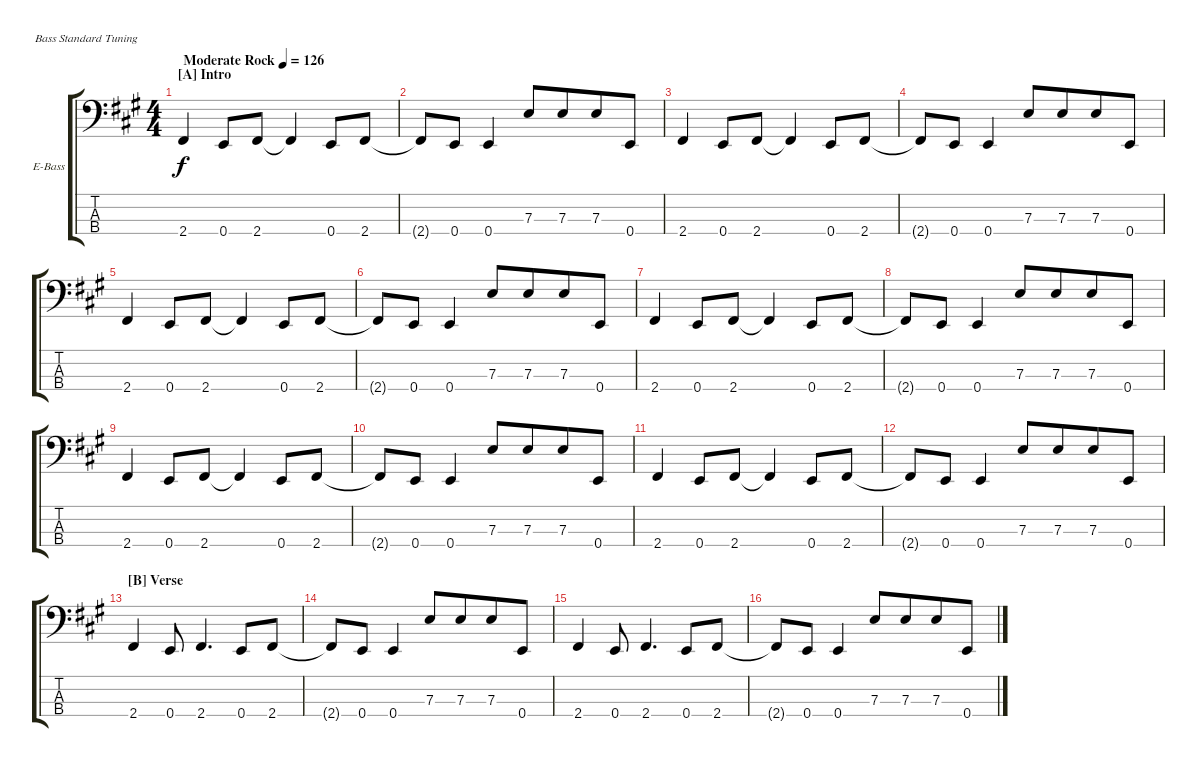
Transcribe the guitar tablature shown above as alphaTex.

\defaultSystemsLayout 4
\bracketExtendMode groupsimilarinstruments
\firstSystemTrackNameOrientation horizontal
\otherSystemsTrackNameOrientation horizontal
\track ("Electric Bass" "E-Bass") {instrument electricbassfinger}
\staff {score tabs}
\tuning (G2 D2 A1 E1)
\ts (4 4)
\beaming (8 4 4)
\section ("A" "Intro")
\tempo (126 "Moderate Rock")
\clef f4
\scale
1.10088
\ks a
2.4.4{dy f instrument electricbassfinger} 0.4.8 2.4.8 2.4{t}.4 0.4.8 2.4.8 |
\scale
0.899117 2.4{t}.8 0.4.8 0.4.4 7.3.8 7.3.8 7.3.8 0.4.8 |
\scale
1.07062 2.4.4 0.4.8 2.4.8 2.4{t}.4 0.4.8 2.4.8 |
\scale
0.929382 2.4{t}.8 0.4.8 0.4.4 7.3.8 7.3.8 7.3.8 0.4.8 |
\scale
1.07062 2.4.4 0.4.8 2.4.8 2.4{t}.4 0.4.8 2.4.8 |
\scale
0.929382 2.4{t}.8 0.4.8 0.4.4 7.3.8 7.3.8 7.3.8 0.4.8 |
\scale
1.07062 2.4.4 0.4.8 2.4.8 2.4{t}.4 0.4.8 2.4.8 |
\scale
0.929382 2.4{t}.8 0.4.8 0.4.4 7.3.8 7.3.8 7.3.8 0.4.8 |
\scale
1.07062 2.4.4 0.4.8 2.4.8 2.4{t}.4 0.4.8 2.4.8 |
\scale
0.929382 2.4{t}.8 0.4.8 0.4.4 7.3.8 7.3.8 7.3.8 0.4.8 |
\scale
1.07062 2.4.4 0.4.8 2.4.8 2.4{t}.4 0.4.8 2.4.8 |
\scale
0.929382 2.4{t}.8 0.4.8 0.4.4 7.3.8 7.3.8 7.3.8 0.4.8 |
\section ("B" "Verse")
\scale
1.07062 2.4.4 0.4.8 2.4.4{d} 0.4.8 2.4.8 |
\scale
0.929382 2.4{t}.8 0.4.8 0.4.4 7.3.8 7.3.8 7.3.8 0.4.8 |
\scale
1.07062 2.4.4 0.4.8 2.4.4{d} 0.4.8 2.4.8 |
\scale
0.929382 2.4{t}.8 0.4.8 0.4.4 7.3.8 7.3.8 7.3.8 0.4.8
